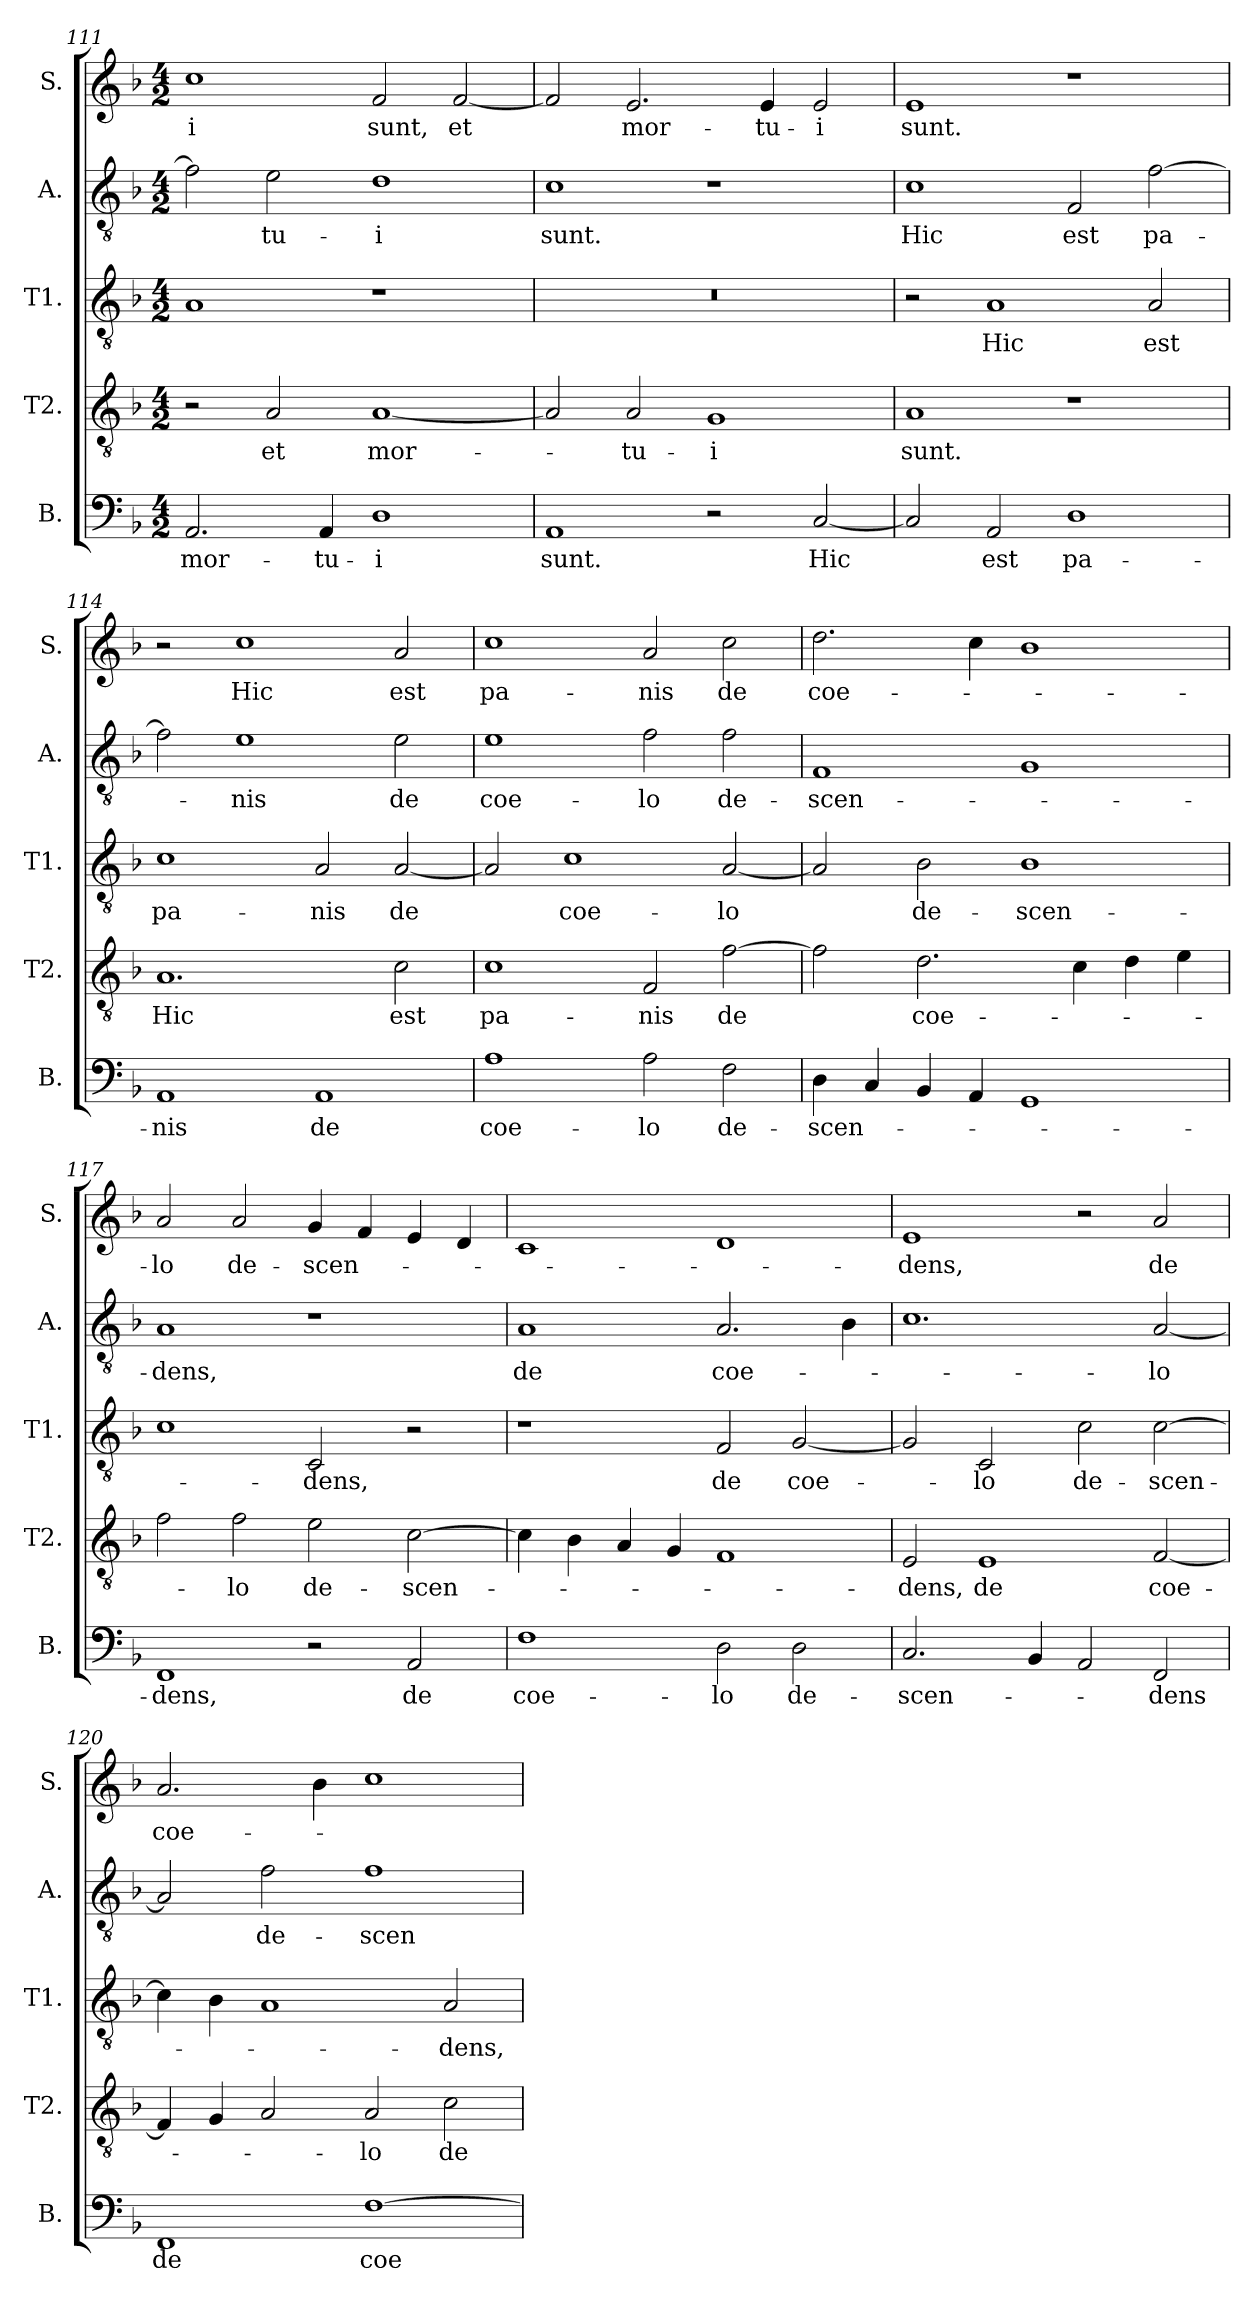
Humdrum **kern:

**kern	**text	**kern	**text	**kern	**text	**kern	**text	**kern	**text
*part5	*part5	*part4	*part4	*part3	*part3	*part2	*part2	*part1	*part1
*staff5	*staff5	*staff4	*staff4	*staff3	*staff3	*staff2	*staff2	*staff1	*staff1
*I"B.	*	*I"T2.	*	*I"T1.	*	*I"A.	*	*I"S.	*
*I'B.	*	*I'T2.	*	*I'T1.	*	*I'A.	*	*I'S.	*
*clefF4	*	*clefGv2	*	*clefGv2	*	*clefGv2	*	*clefG2	*
*k[b-]	*	*k[b-]	*	*k[b-]	*	*k[b-]	*	*k[b-]	*
*F:	*	*F:	*	*F:	*	*F:	*	*F:	*
*M4/2	*	*M4/2	*	*M4/2	*	*M4/2	*	*M4/2	*
=111	=111	=111	=111	=111	=111	=111	=111	=111	=111
2.AA/	mor-	2r	.	1A	.	2f\]	.	1cc	-i
.	.	2A/	et	.	.	2e\	-tu-	.	.
4AA/	-tu-	.	.	.	.	.	.	.	.
1D	-i	[1A	mor-	1r	.	1d	-i	2f/	sunt,
.	.	.	.	.	.	.	.	[2f/	et
=112	=112	=112	=112	=112	=112	=112	=112	=112	=112
1AA	sunt.	2A/]	.	0r	.	1c	sunt.	2f/]	.
.	.	2A/	-tu-	.	.	.	.	2.e/	mor-
2r	.	1G	-i	.	.	1r	.	.	.
.	.	.	.	.	.	.	.	4e/	-tu-
[2C/	Hic	.	.	.	.	.	.	2e/	-i
=113	=113	=113	=113	=113	=113	=113	=113	=113	=113
2C/]	.	1A	sunt.	2r	.	1c	Hic	1e	sunt.
2AA/	est	.	.	1A	Hic	.	.	.	.
1D	pa-	1r	.	.	.	2F/	est	1r	.
.	.	.	.	2A/	est	[2f\	pa-	.	.
!!LO:LB:g=z
=114	=114	=114	=114	=114	=114	=114	=114	=114	=114
1AA	-nis	1.A	Hic	1c	pa-	2f\]	.	2r	.
.	.	.	.	.	.	1e	-nis	1cc	Hic
1AA	de	.	.	2A/	-nis	.	.	.	.
.	.	2c\	est	[2A/	de	2e\	de	2a/	est
=115	=115	=115	=115	=115	=115	=115	=115	=115	=115
1A	coe-	1c	pa-	2A/]	.	1e	coe-	1cc	pa-
.	.	.	.	1c	coe-	.	.	.	.
2A\	-lo	2F/	-nis	.	.	2f\	-lo	2a/	-nis
2F\	de-	[2f\	de	[2A/	-lo	2f\	de-	2cc\	de
=116	=116	=116	=116	=116	=116	=116	=116	=116	=116
4D\	-scen-	2f\]	.	2A/]	.	1F	-scen-	2.dd\	coe-
4C/	.	.	.	.	.	.	.	.	.
4BB-/	.	2.d\	coe-	2B-\	de-	.	.	.	.
4AA/	.	.	.	.	.	.	.	4cc\	.
1GG	.	.	.	1B-	-scen-	1G	.	1b-	.
.	.	4c\	.	.	.	.	.	.	.
.	.	4d\	.	.	.	.	.	.	.
.	.	4e\	.	.	.	.	.	.	.
=117	=117	=117	=117	=117	=117	=117	=117	=117	=117
1FF	-dens,	2f\	.	1c	.	1A	-dens,	2a/	-lo
.	.	2f\	-lo	.	.	.	.	2a/	de-
2r	.	2e\	de-	2C/	-dens,	1r	.	4g/	-scen-
.	.	.	.	.	.	.	.	4f/	.
2AA/	de	[2c\	-scen-	2r	.	.	.	4e/	.
.	.	.	.	.	.	.	.	4d/	.
=118	=118	=118	=118	=118	=118	=118	=118	=118	=118
1F	coe-	4c\]	.	1r	.	1A	de	1c	.
.	.	4B-\	.	.	.	.	.	.	.
.	.	4A/	.	.	.	.	.	.	.
.	.	4G/	.	.	.	.	.	.	.
2D\	-lo	1F	.	2F/	de	2.A/	coe-	1d	.
2D\	de-	.	.	[2G/	coe-	.	.	.	.
.	.	.	.	.	.	4B-\	.	.	.
!!LO:PB:g=z
=119	=119	=119	=119	=119	=119	=119	=119	=119	=119
2.C/	-scen-	2E/	-dens,	2G/]	.	1.c	.	1e	-dens,
.	.	1E	de	2C/	-lo	.	.	.	.
4BB-/	.	.	.	.	.	.	.	.	.
2AA/	.	.	.	2c\	de-	.	.	2r	.
2FF/	-dens	[2F/	coe-	[2c\	-scen-	[2A/	-lo	2a/	de
=120	=120	=120	=120	=120	=120	=120	=120	=120	=120
1FF	de	4F/]	.	4c\]	.	2A/]	.	2.a/	coe-
.	.	4G/	.	4B-\	.	.	.	.	.
.	.	2A/	.	1A	.	2f\	de-	.	.
.	.	.	.	.	.	.	.	4b-\	.
[1F	coe-	2A/	-lo	.	.	1f	-scen-	1cc	.
.	.	2c\	de-	2A/	-dens,	.	.	.	.
=	=	=	=	=	=	=	=	=	=
*-	*-	*-	*-	*-	*-	*-	*-	*-	*-
